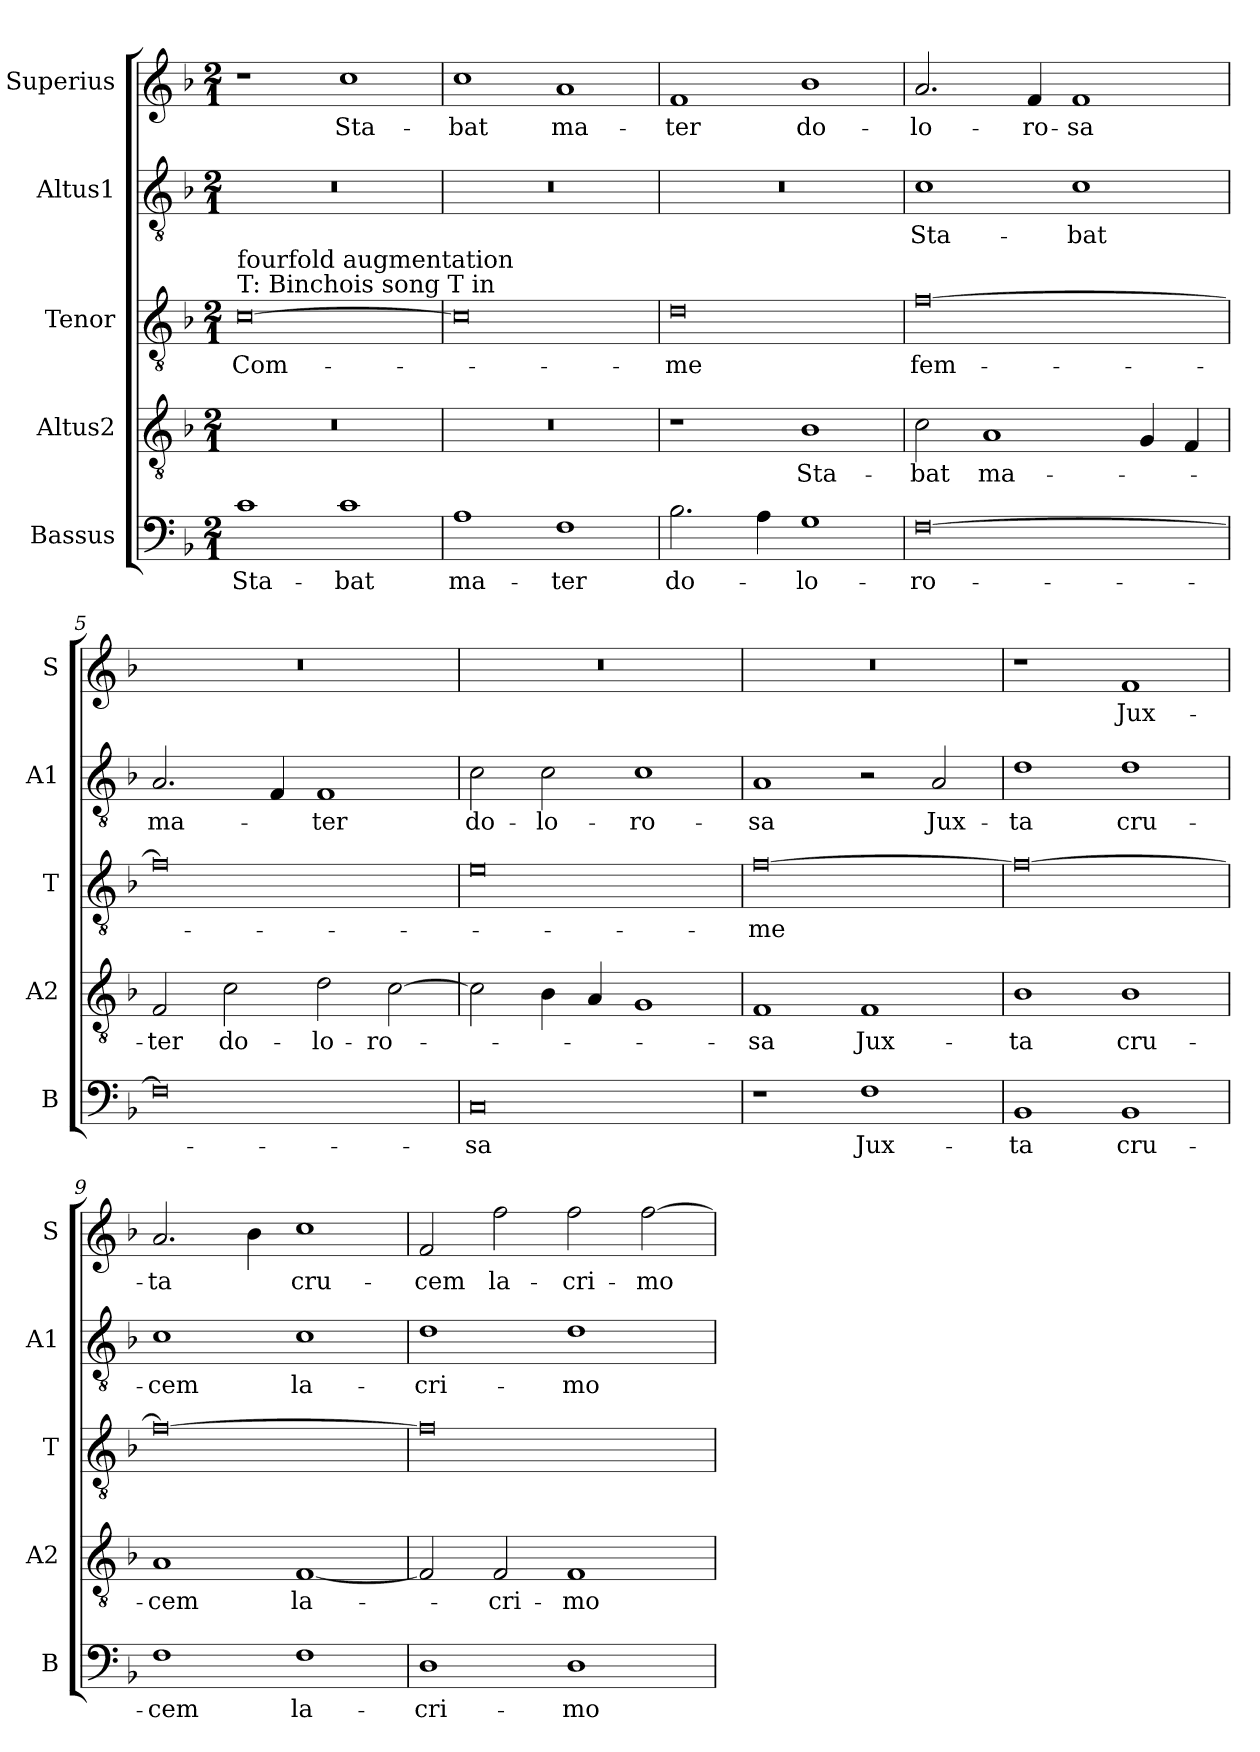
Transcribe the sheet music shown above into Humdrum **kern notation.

**kern	**text	**kern	**text	**kern	**text	**kern	**text	**kern	**text
*part5	*part5	*part4	*part4	*part3	*part3	*part2	*part2	*part1	*part1
*staff5	*staff5	*staff4	*staff4	*staff3	*staff3	*staff2	*staff2	*staff1	*staff1
*I"Bassus	*	*I"Altus2	*	*I"Tenor	*	*I"Altus1	*	*I"Superius	*
*I'B	*	*I'A2	*	*I'T	*	*I'A1	*	*I'S	*
*clefF4	*	*clefGv2	*	*clefGv2	*	*clefGv2	*	*clefG2	*
*k[b-]	*	*k[b-]	*	*k[b-]	*	*k[b-]	*	*k[b-]	*
*M2/1	*	*M2/1	*	*M2/1	*	*M2/1	*	*M2/1	*
*MM280	*	*MM280	*	*MM280	*	*MM280	*	*MM280	*
=1	=1	=1	=1	=1	=1	=1	=1	=1	=1
!	!	!	!	!LO:TX:a:t=T&colon; Binchois song T in	!	!	!	!	!
!	!	!	!	!LO:TX:a:t=fourfold augmentation	!	!	!	!	!
1c	Sta-	0r	.	[0c	Com-	0r	.	1r	.
1c	-bat	.	.	.	.	.	.	1cc	Sta-
=2	=2	=2	=2	=2	=2	=2	=2	=2	=2
1A	ma-	0r	.	0c]	.	0r	.	1cc	-bat
1F	-ter	.	.	.	.	.	.	1a	ma-
=3	=3	=3	=3	=3	=3	=3	=3	=3	=3
2.B-\	do-	1r	.	0d	-me	0r	.	1f	-ter
4A\	.	.	.	.	.	.	.	.	.
1G	-lo-	1B-	Sta-	.	.	.	.	1b-\	do-
=4	=4	=4	=4	=4	=4	=4	=4	=4	=4
[0F	-ro-	2c\	-bat	[0f	fem-	1c	Sta-	2.a/	-lo-
.	.	1A	ma-	.	.	.	.	.	.
.	.	.	.	.	.	.	.	4f/	-ro-
.	.	.	.	.	.	1c	-bat	1f	-sa
.	.	4G/	.	.	.	.	.	.	.
.	.	4F/	.	.	.	.	.	.	.
=5	=5	=5	=5	=5	=5	=5	=5	=5	=5
0F]	.	2F/	-ter	0f]	.	2.A/	ma-	0r	.
.	.	2c\	do-	.	.	.	.	.	.
.	.	.	.	.	.	4F/	.	.	.
.	.	2d\	-lo-	.	.	1F	-ter	.	.
.	.	[2c\	-ro-	.	.	.	.	.	.
=6	=6	=6	=6	=6	=6	=6	=6	=6	=6
0C	-sa	2c\]	.	0e	.	2c\	do-	0r	.
.	.	4B-\	.	.	.	2c\	-lo-	.	.
.	.	4A/	.	.	.	.	.	.	.
.	.	1G	.	.	.	1c	-ro-	.	.
=7	=7	=7	=7	=7	=7	=7	=7	=7	=7
1r	.	1F	-sa	[0f	-me	1A	-sa	0r	.
1F	Jux-	1F	Jux-	.	.	2r	.	.	.
.	.	.	.	.	.	2A/	Jux-	.	.
=8	=8	=8	=8	=8	=8	=8	=8	=8	=8
1BB-	-ta	1B-	-ta	0f_	.	1d	-ta	1r	.
1BB-	cru-	1B-	cru-	.	.	1d	cru-	1f	Jux-
=9	=9	=9	=9	=9	=9	=9	=9	=9	=9
1F	-cem	1A	-cem	0f_	.	1c	-cem	2.a/	-ta
.	.	.	.	.	.	.	.	4b-\	.
1F	la-	[1F	la-	.	.	1c	la-	1cc	cru-
=10	=10	=10	=10	=10	=10	=10	=10	=10	=10
1D	-cri-	2F/]	.	0f]	.	1d	-cri-	2f/	-cem
.	.	2F/	-cri-	.	.	.	.	2ff\	la-
1D	-mo-	1F	-mo-	.	.	1d	-mo-	2ff\	-cri-
.	.	.	.	.	.	.	.	[2ff\	-mo-
=	=	=	=	=	=	=	=	=	=
*-	*-	*-	*-	*-	*-	*-	*-	*-	*-
